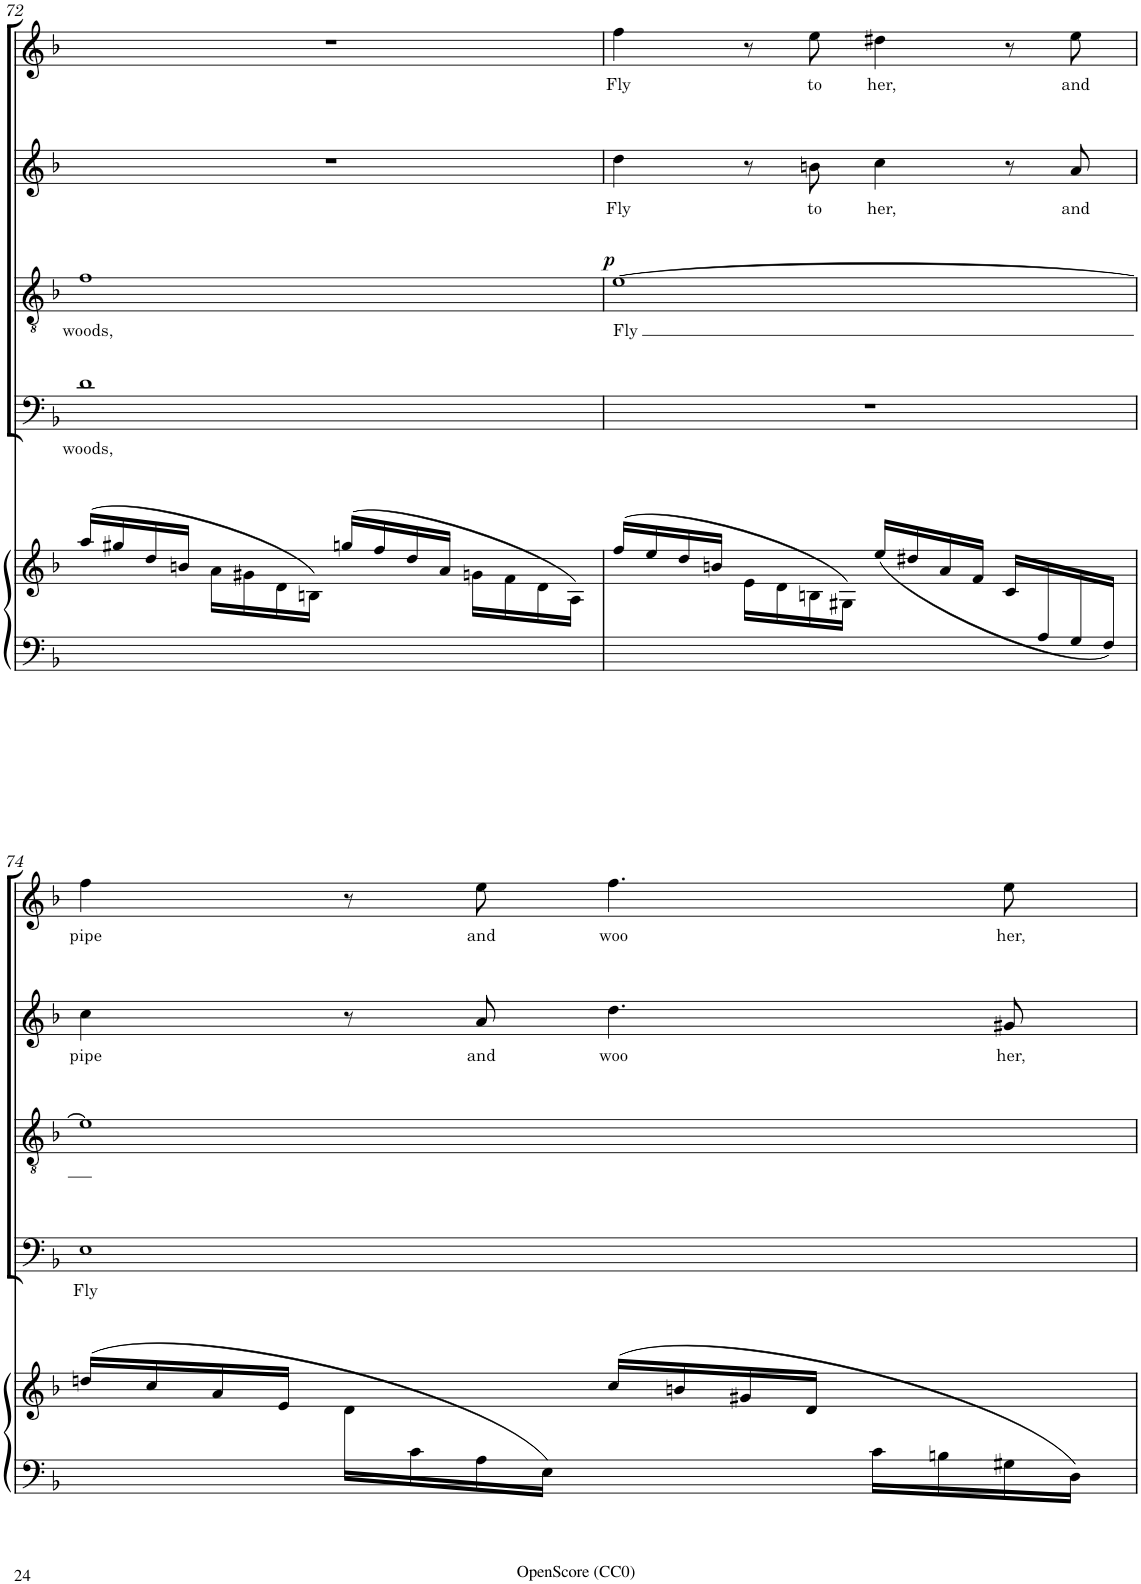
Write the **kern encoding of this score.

**kern	**kern	**kern	**text	**kern	**text	**dynam	**kern	**text	**kern	**text
*part5	*part5	*part4	*part4	*part3	*part3	*part3	*part2	*part2	*part1	*part1
*staff6	*staff5	*staff4	*staff4	*staff3	*staff3	*staff3	*staff2	*staff2	*staff1	*staff1
*I"Piano	*	*I"Bass	*	*I"Tenor	*	*	*I"Alto	*	*I"Soprano	*
*I'Pno	*	*	*	*	*	*	*	*	*	*
!!LO:PB:g=z
*clefF4	*clefG2	*clefF4	*	*clefGv2	*	*	*clefG2	*	*clefG2	*
*k[b-]	*k[b-]	*k[b-]	*	*k[b-]	*	*	*k[b-]	*	*k[b-]	*
*M4/4	*M4/4	*M4/4	*	*M4/4	*	*	*M4/4	*	*M4/4	*
*met(c)	*met(c)	*met(c)	*	*met(c)	*	*	*met(c)	*	*met(c)	*
=72	=72	=72	=72	=72	=72	=72	=72	=72	=72	=72
!	!	!	!LO:LY:b	!	!LO:LY:b	!	!	!	!	!
1ryy	(16aa/LL	1d	woods,	1f	woods,	.	1r	.	1r	.
.	16gg#X/	.	.	.	.	.	.	.	.	.
.	16dd/	.	.	.	.	.	.	.	.	.
.	16bn/JJ	.	.	.	.	.	.	.	.	.
.	16a\LL	.	.	.	.	.	.	.	.	.
.	16g#X\	.	.	.	.	.	.	.	.	.
.	16d\	.	.	.	.	.	.	.	.	.
.	16Bn\JJ)	.	.	.	.	.	.	.	.	.
.	(16ggn/LL	.	.	.	.	.	.	.	.	.
.	16ff/	.	.	.	.	.	.	.	.	.
.	16dd/	.	.	.	.	.	.	.	.	.
.	16a/JJ	.	.	.	.	.	.	.	.	.
.	16gn\LL	.	.	.	.	.	.	.	.	.
.	16f\	.	.	.	.	.	.	.	.	.
.	16d\	.	.	.	.	.	.	.	.	.
.	16A\JJ)	.	.	.	.	.	.	.	.	.
=73	=73	=73	=73	=73	=73	=73	=73	=73	=73	=73
*^	*	*	*	*	*	*	*	*	*	*
!	!	!	!	!	!	!LO:LY:b	!LO:DY:a	!	!LO:LY:b	!	!LO:LY:b
16ryy	1ryy	(16ff/LL	1r	.	[1e	Fly	p	4dd\	Fly	4ff\	Fly
.	.	16ee/	.	.	.	.	.	.	.	.	.
.	.	16dd/	.	.	.	.	.	.	.	.	.
.	.	16bn/JJ	.	.	.	.	.	.	.	.	.
.	.	16e\LL	.	.	.	.	.	8r	.	8r	.
.	.	16d\	.	.	.	.	.	.	.	.	.
!	!	!	!	!	!	!	!	!	!LO:LY:b	!	!LO:LY:b
.	.	16Bn\	.	.	.	.	.	8bn\	to	8ee\	to
.	.	16G#X\JJ)	.	.	.	.	.	.	.	.	.
!	!	!	!	!	!	!	!	!	!LO:LY:b	!	!LO:LY:b
.	.	(16ee/LL	.	.	.	.	.	4cc\	her,	4dd#X\	her,
.	.	16dd#X/	.	.	.	.	.	.	.	.	.
.	.	16a/	.	.	.	.	.	.	.	.	.
.	.	16f/JJ	.	.	.	.	.	.	.	.	.
.	.	16c/LL	.	.	.	.	.	8r	.	8r	.
16A/	.	8.ryy	.	.	.	.	.	.	.	.	.
!	!	!	!	!	!	!	!	!	!LO:LY:b	!	!LO:LY:b
16G/	.	.	.	.	.	.	.	8a/	and	8ee\	and
16F/JJ)	.	.	.	.	.	.	.	.	.	.	.
!!LO:LB:g=z
=74	=74	=74	=74	=74	=74	=74	=74	=74	=74	=74	=74
!	!	!	!	!LO:LY:b	!	!	!	!	!LO:LY:b	!	!LO:LY:b
16ryy	1ryy	(>16ddn/LL	1E	Fly	1e]	.	.	4cc\	pipe	4ff\	pipe
.	.	16cc/	.	.	.	.	.	.	.	.	.
.	.	16a/	.	.	.	.	.	.	.	.	.
.	.	16e/JJ	.	.	.	.	.	.	.	.	.
.	.	16d\LL	.	.	.	.	.	8r	.	8r	.
16c\	.	8.ryy	.	.	.	.	.	.	.	.	.
!	!	!	!	!	!	!	!	!	!LO:LY:b	!	!LO:LY:b
16A\	.	.	.	.	.	.	.	8a/	and	8ee\	and
16E\JJ)	.	.	.	.	.	.	.	.	.	.	.
!	!	!	!	!	!	!	!	!	!LO:LY:b	!	!LO:LY:b
4ryy	.	(>16cc/LL	.	.	.	.	.	4.dd\	woo	4.ff\	woo
.	.	16bn/	.	.	.	.	.	.	.	.	.
.	.	16g#X/	.	.	.	.	.	.	.	.	.
.	.	16d/JJ	.	.	.	.	.	.	.	.	.
16c\LL	.	4ryy	.	.	.	.	.	.	.	.	.
16Bn\	.	.	.	.	.	.	.	.	.	.	.
!	!	!	!	!	!	!	!	!	!LO:LY:b	!	!LO:LY:b
16G#X\	.	.	.	.	.	.	.	8g#X/	her,	8ee\	her,
16D\JJ)	.	.	.	.	.	.	.	.	.	.	.
*v	*v	*	*	*	*	*	*	*	*	*	*
=	=	=	=	=	=	=	=	=	=	=
*-	*-	*-	*-	*-	*-	*-	*-	*-	*-	*-
